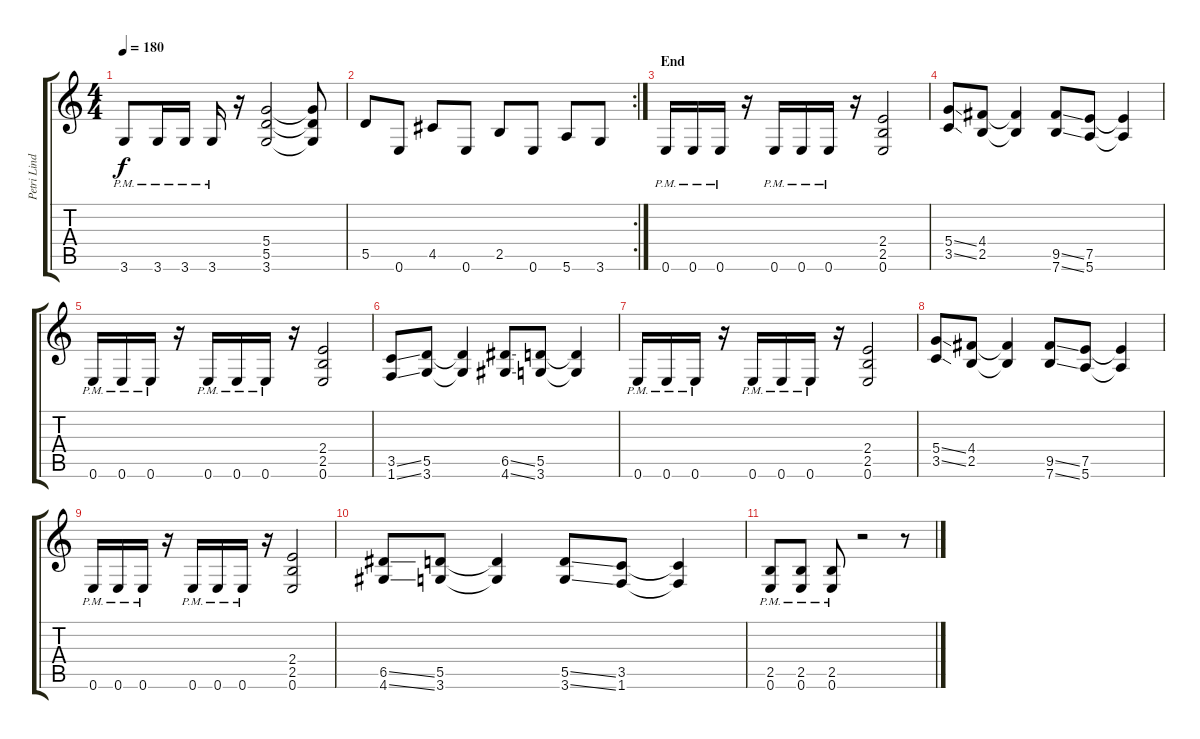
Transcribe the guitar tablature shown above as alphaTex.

\track ("Petri Lindroos" "Petri Lind") {instrument distortionguitar}
\staff {score tabs}
\tuning (E4 B3 G3 D3 A2 E2) {hide}
\ts (4 4)
\tempo 180
\clef g2
\ks c
3.6{pm}.8{dy f} 3.6{pm}.16 3.6{pm}.16 3.6{pm}.16 r.16 (5.4 5.5 3.6).2 (5.4{t} 5.5{t} 3.6{t}).8 |
\rc 2
5.5.8 0.6.8 4.5.8 0.6.8 2.5.8 0.6.8 5.6.8 3.6.8 |
\section ("" "End")
0.6{pm}.16 0.6{pm}.16 0.6{pm}.16 r.16 0.6{pm}.16 0.6{pm}.16 0.6{pm}.16 r.16 (2.4 2.5 0.6).2 |
(5.4{ss} 3.5{ss}).8 (4.4 2.5).8 (4.4{t} 2.5{t}).4 (9.5{ss} 7.6{ss}).8 (7.5 5.6).8 (7.5{t} 5.6{t}).4 |
0.6{pm}.16 0.6{pm}.16 0.6{pm}.16 r.16 0.6{pm}.16 0.6{pm}.16 0.6{pm}.16 r.16 (2.4 2.5 0.6).2 |
(3.5{ss} 1.6{ss}).8 (5.5 3.6).8 (5.5{t} 3.6{t}).4 (6.5{ss} 4.6{ss}).8 (5.5 3.6).8 (5.5{t} 3.6{t}).4 |
0.6{pm}.16 0.6{pm}.16 0.6{pm}.16 r.16 0.6{pm}.16 0.6{pm}.16 0.6{pm}.16 r.16 (2.4 2.5 0.6).2 |
(5.4{ss} 3.5{ss}).8 (4.4 2.5).8 (4.4{t} 2.5{t}).4 (9.5{ss} 7.6{ss}).8 (7.5 5.6).8 (7.5{t} 5.6{t}).4 |
0.6{pm}.16 0.6{pm}.16 0.6{pm}.16 r.16 0.6{pm}.16 0.6{pm}.16 0.6{pm}.16 r.16 (2.4 2.5 0.6).2 |
(6.5{ss} 4.6{ss}).8 (5.5 3.6).8 (5.5{t} 3.6{t}).4 (5.5{ss} 3.6{ss}).8 (3.5 1.6).8 (3.5{t} 1.6{t}).4 |
(2.5{pm} 0.6{pm}).8 (2.5{pm} 0.6{pm}).8 (2.5{pm} 0.6{pm}).8 r.2 r.8
